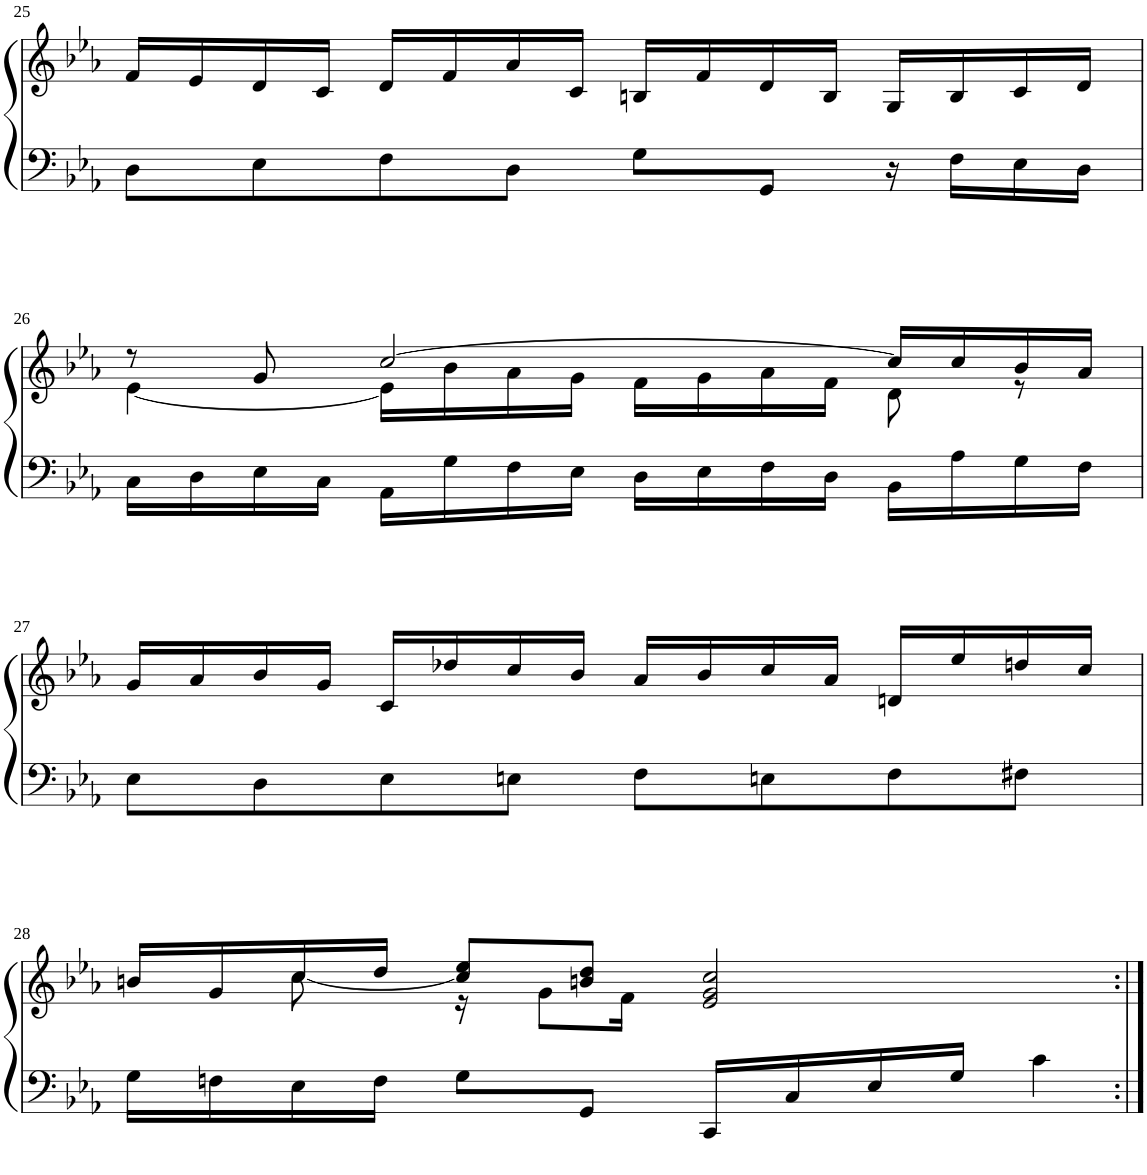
**kern	**kern
*part1	*part1
*staff2	*staff1
*I"Piano	*
*I'Pno	*
!!LO:PB:g=z
*clefF4	*clefG2
*k[b-e-a-]	*k[b-e-a-]
*M4/4	*M4/4
*met(c)	*met(c)
=25	=25
8D\L	16f/LL
.	16e-/
8E-\	16d/
.	16c/JJ
8F\	16d/LL
.	16f/
8D\J	16a-/
.	16c/JJ
8G\L	16Bn/LL
.	16f/
8GG/J	16d/
.	16B/JJ
16r	16G/LL
16F\LL	16B/
16E-\	16c/
16D\JJ	16d/JJ
!!LO:LB:g=z
=26	=26
*	*^
16C\LL	8r	[4e-\
16D\	.	.
16E-\	8g/	.
16C\JJ	.	.
16AA-\LL	[2cc/	16e-\LL]
16G\	.	16b-\
16F\	.	16a-\
16E-\JJ	.	16g\JJ
16D\LL	.	16f\LL
16E-\	.	16g\
16F\	.	16a-\
16D\JJ	.	16f\JJ
16BB-\LL	16cc/LL]	8d\
16A-\	16cc/	.
16G\	16b-/	8r
16F\JJ	16a-/JJ	.
*	*v	*v
!!LO:LB:g=z
=27	=27
8E-\L	16g/LL
.	16a-/
8D\	16b-/
.	16g/JJ
8E-\	16c/LL
.	16dd-X/
8En\J	16cc/
.	16b-/JJ
8F\L	16a-/LL
.	16b-/
8En\	16cc/
.	16a-/JJ
8F\	16dn/LL
.	16ee-/
8F#X\J	16ddn/
.	16cc/JJ
!!LO:LB:g=z
=28	=28
*	*^
16G\LL	16bn/LL	8ryy
16Fn\	16g/	.
16E-\	16cc/	[8cc\
16F\JJ	16dd/JJ	.
8G\L	8cc/] 8ee-/L	16r
.	.	8g\L
8GG/J	8bn/ 8dd/J	.
.	.	16f\Jk
16CC/LL	2e-/ 2g/ 2cc/	2ryy
16C/	.	.
16E-/	.	.
16G/JJ	.	.
4c\	.	.
*	*v	*v
=:|!	=:|!
*-	*-
